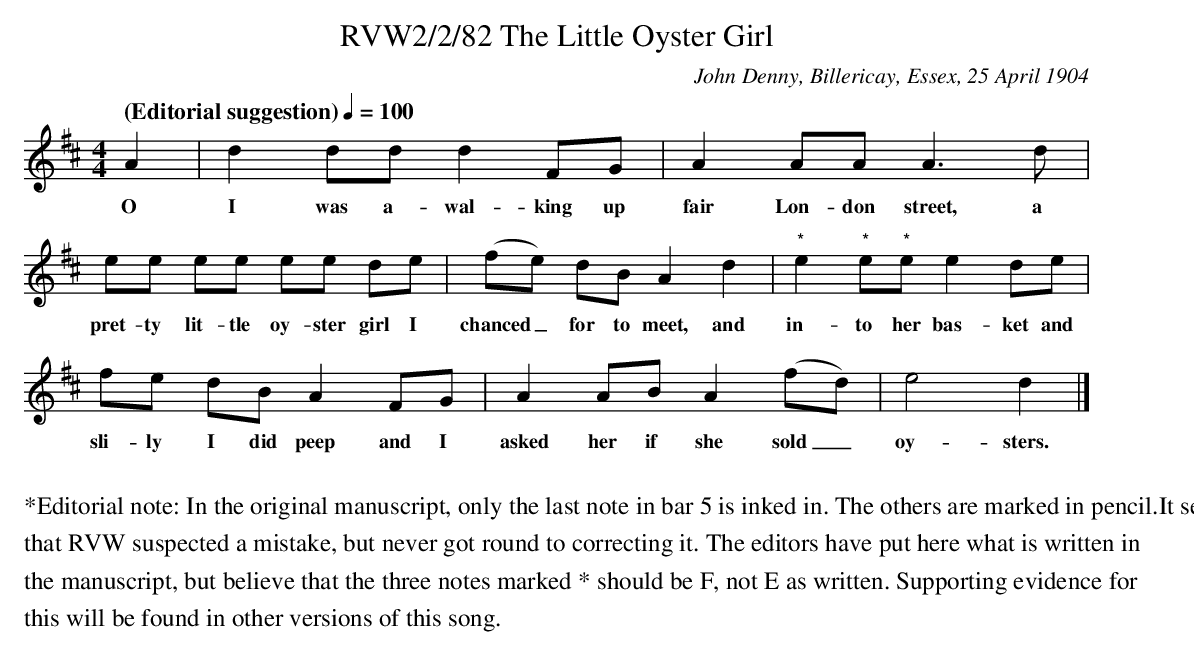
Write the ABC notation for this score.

X:1
T:RVW2/2/82 The Little Oyster Girl
C: John Denny, Billericay, Essex, 25 April 1904
L:1/8
Q: "(Editorial suggestion)" 1/4=100
M:4/4
K:D
A2 | d2 dd d2 FG |A2 AA A3 d |
w: O I was a-wal-king up fair Lon-don street, a
ee ee ee de | (fe) dB A2 d2 | "^*"e2 "^*"e"^*"e e2 de |
w: pret-ty lit-tle oy-ster girl I chanced_ for to meet, and in-to her bas-ket and
fe dB A2 FG | A2 AB A2 (fd) | e4 d2 |]
w: sli-ly I did peep and I asked her if she sold_ oy-sters.
